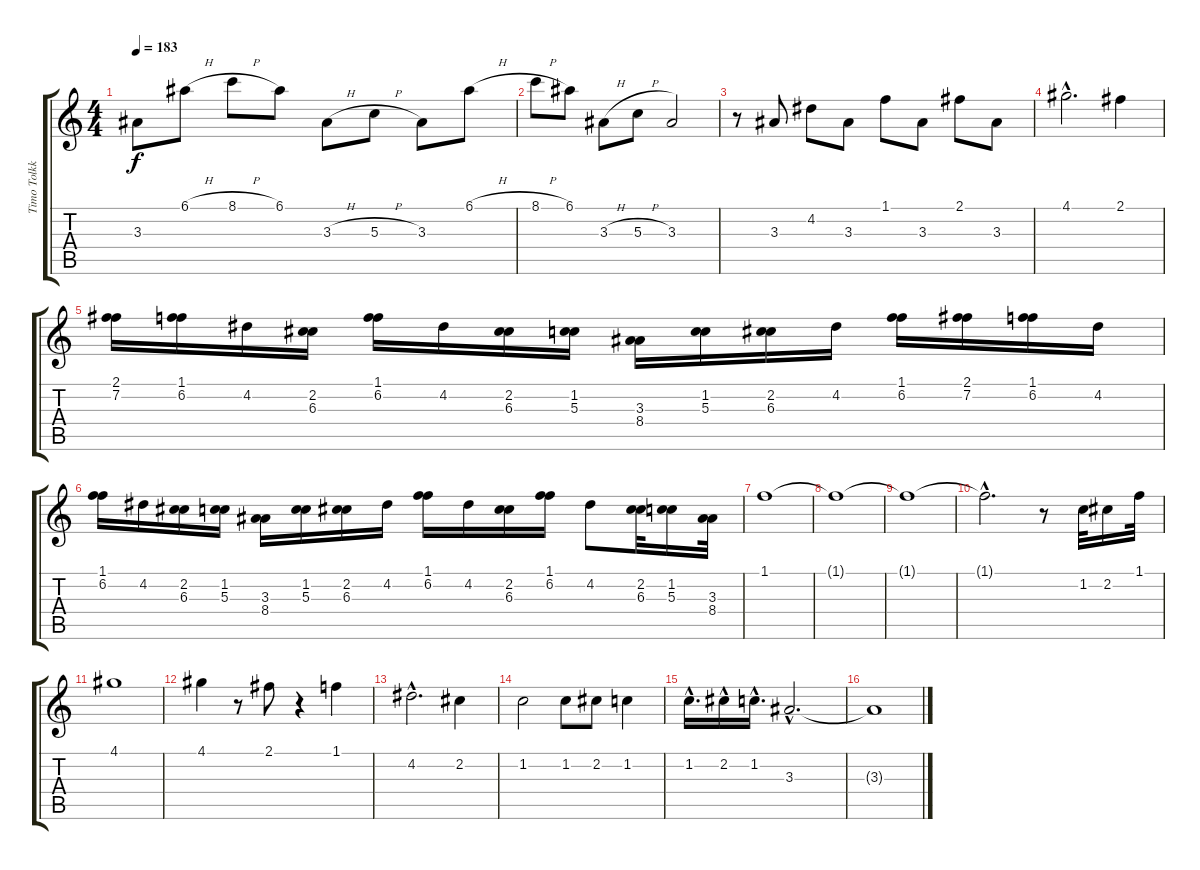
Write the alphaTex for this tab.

\track ("Timo Tolkki" "Timo Tolkk") {instrument distortionguitar}
\staff {score tabs}
\tuning (E4 B3 G3 D3 A2 E2) {hide}
\ts (4 4)
\tempo 183
\clef g2
\ks c
3.3.8{dy f} 6.1{h}.8 8.1{h}.8 6.1.8 3.3{h}.8 5.3{h}.8 3.3.8 6.1{h}.8 |
8.1{h}.8 6.1.8 3.3{h}.8 5.3{h}.8 3.3.2 |
r.8 3.3.8 4.2.8 3.3.8 1.1.8 3.3.8 2.1.8 3.3.8 |
4.1{hac}.2{d} 2.1.4 |
(2.1 7.2).16 (1.1 6.2).16 4.2.16 (2.2 6.3).16 (1.1 6.2).16 4.2.16 (2.2 6.3).16 (1.2 5.3).16 (3.3 8.4).16 (1.2 5.3).16 (2.2 6.3).16 4.2.16 (1.1 6.2).16 (2.1 7.2).16 (1.1 6.2).16 4.2.16 |
(1.1 6.2).16 4.2.16 (2.2 6.3).16 (1.2 5.3).16 (3.3 8.4).16 (1.2 5.3).16 (2.2 6.3).16 4.2.16 (1.1 6.2).16 4.2.16 (2.2 6.3).16 (1.1 6.2).16 4.2.8 (2.2 6.3).32 (1.2 5.3).16 (3.3 8.4).32 |
1.1.1 |
1.1{t}.1 |
1.1{t}.1 |
1.1{hac t}.2{d} r.8 1.2.32 2.2.16 1.1.32 |
4.1.1 |
4.1.4 r.8 2.1.8 r.4 1.1.4 |
4.2{hac}.2{d} 2.2.4 |
1.2.2 1.2.8 2.2.8 1.2.4 |
1.2{hac}.16{d} 2.2{hac}.16 1.2{hac}.16{d} 3.3{hac}.2{d} |
3.3{t}.1
